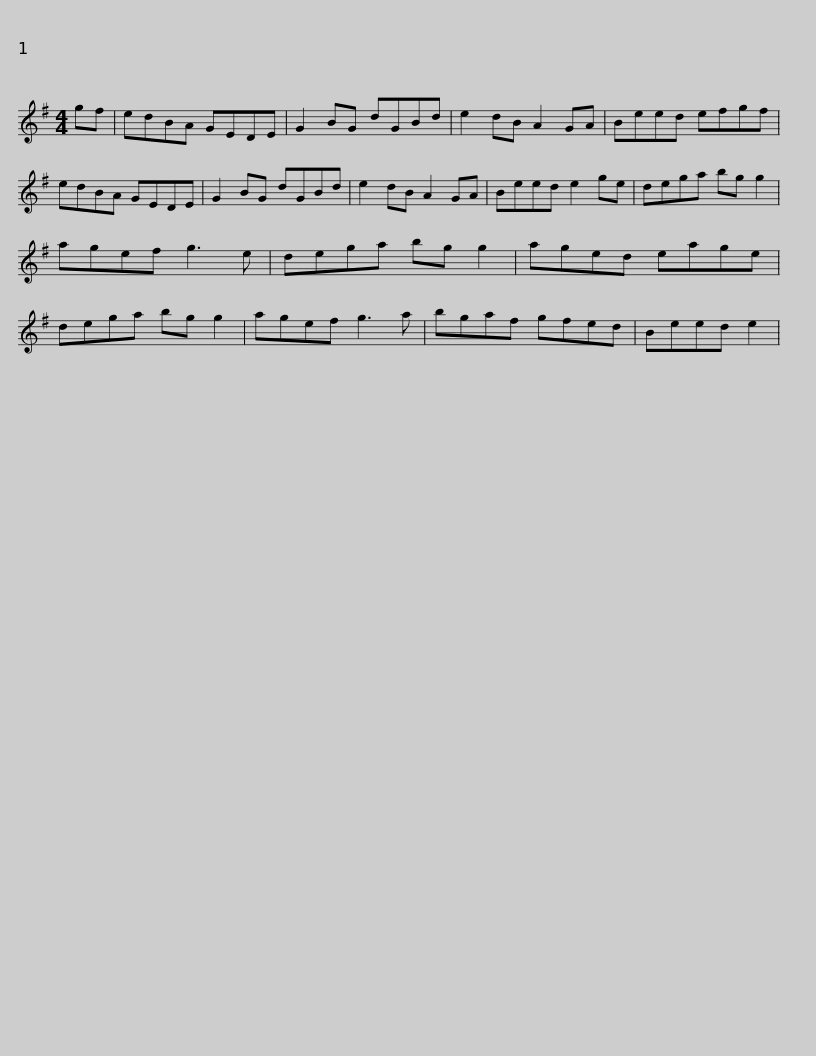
X:1
L:1/8
M:4/4
I:linebreak $
K:G
V:1 treble
V:1
 gf | edBA GEDE | G2 BG dGBd | e2 dB A2 GA | Beed efgf | %5
 edBA GEDE |$ G2 BG dGBd | e2 dB A2 GA | Beed e2 ge | dega bg g2 | %10
 agef g3 e | dega bg g2 |$ aged eage | dega bg g2 | agef g3 a | %15
 bgaf gfed | Beed e2 | %17
